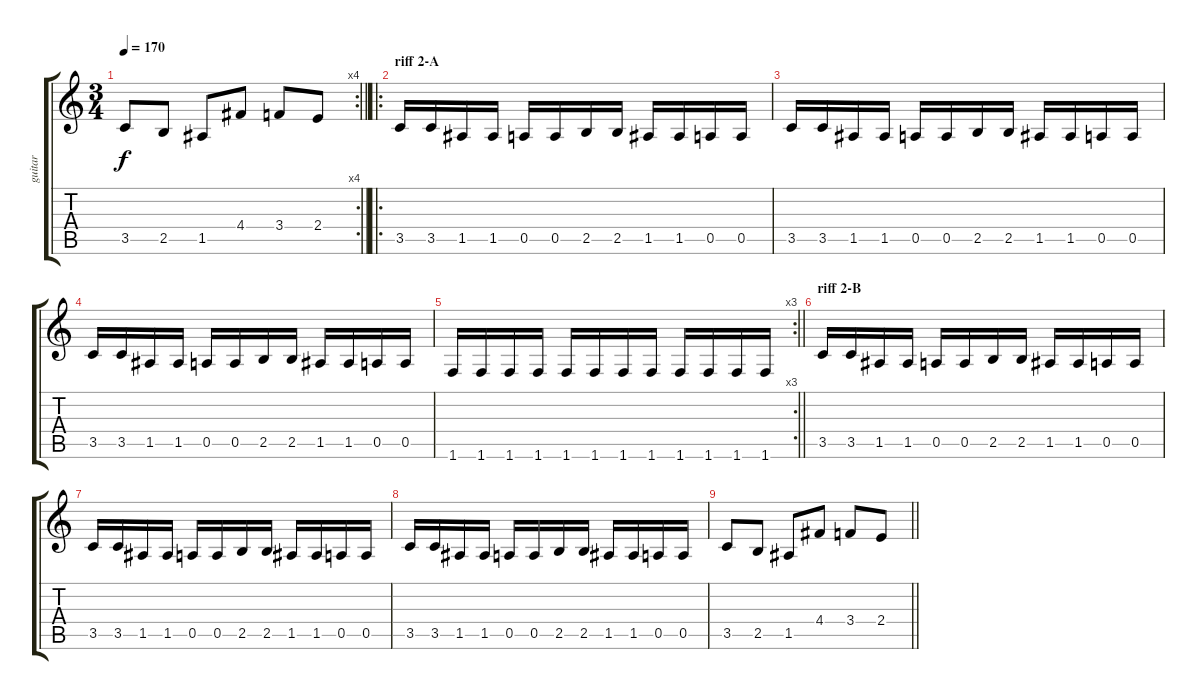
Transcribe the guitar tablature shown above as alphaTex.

\track ("guitar" "guitar") {instrument distortionguitar}
\staff {score tabs}
\tuning (E4 B3 G3 D3 A2 E2) {hide}
\rc 4
\ts (3 4)
\tempo 170
\clef g2
\barLineRight lightlight
\ks c
3.5.8{dy f} 2.5.8 1.5.8 4.4.8 3.4.8 2.4.8 |
\ro
\section ("" "riff 2-A")
3.5.16 3.5.16 1.5.16 1.5.16 0.5.16 0.5.16 2.5.16 2.5.16 1.5.16 1.5.16 0.5.16 0.5.16 |
3.5.16 3.5.16 1.5.16 1.5.16 0.5.16 0.5.16 2.5.16 2.5.16 1.5.16 1.5.16 0.5.16 0.5.16 |
3.5.16 3.5.16 1.5.16 1.5.16 0.5.16 0.5.16 2.5.16 2.5.16 1.5.16 1.5.16 0.5.16 0.5.16 |
\rc 3
\barLineRight lightlight
1.6.16 1.6.16 1.6.16 1.6.16 1.6.16 1.6.16 1.6.16 1.6.16 1.6.16 1.6.16 1.6.16 1.6.16 |
\section ("" "riff 2-B")
3.5.16 3.5.16 1.5.16 1.5.16 0.5.16 0.5.16 2.5.16 2.5.16 1.5.16 1.5.16 0.5.16 0.5.16 |
3.5.16 3.5.16 1.5.16 1.5.16 0.5.16 0.5.16 2.5.16 2.5.16 1.5.16 1.5.16 0.5.16 0.5.16 |
3.5.16 3.5.16 1.5.16 1.5.16 0.5.16 0.5.16 2.5.16 2.5.16 1.5.16 1.5.16 0.5.16 0.5.16 |
\barLineRight lightlight
3.5.8 2.5.8 1.5.8 4.4.8 3.4.8 2.4.8
